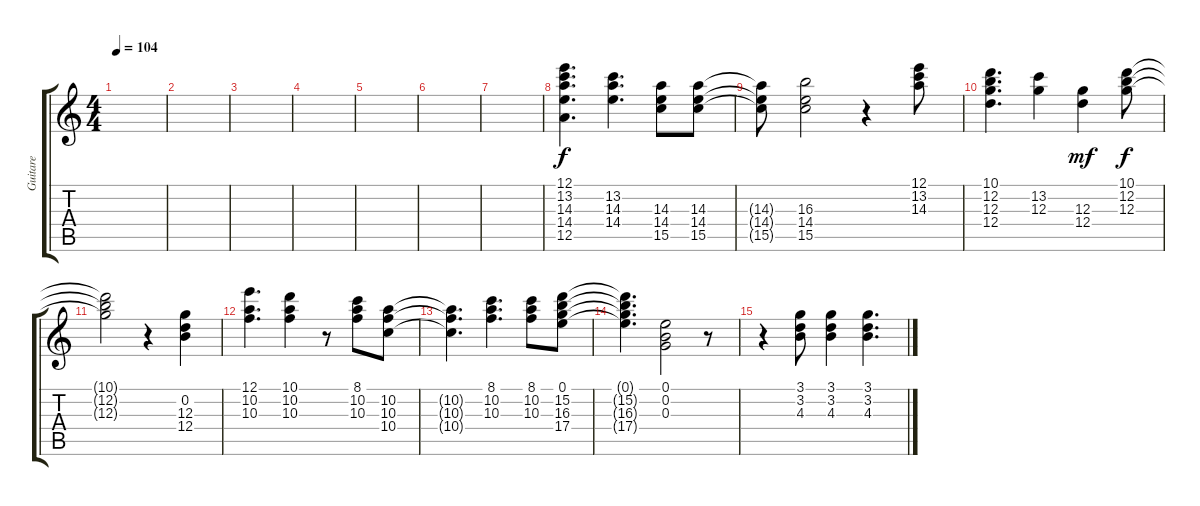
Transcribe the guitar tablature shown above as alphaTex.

\track ("Guitare" "Guitare") {instrument overdrivenguitar}
\staff {score tabs}
\tuning (E4 B3 G3 D3 A2 E2) {hide}
\ts (4 4)
\tempo 104
\clef g2
\ks c
|
|
|
|
|
|
|
(12.1 13.2 14.3 14.4 12.5).4{d} (13.2 14.3 14.4).4{d} (14.3 14.4 15.5).8 (14.3 14.4 15.5).8 |
(14.3{t} 14.4{t} 15.5{t}).8 (16.3 14.4 15.5).2 r.4 (12.1 13.2 14.3).8 |
(10.1 12.2 12.3 12.4).4{d} (13.2 12.3).4 (12.3 12.4).4{dy mf} (10.1 12.2 12.3).8{dy f} |
(10.1{t} 12.2{t} 12.3{t}).2 r.4 (0.2 12.3 12.4).4 |
(12.1 10.2 10.3).4{d} (10.1 10.2 10.3).4 r.8 (8.1 10.2 10.3).8 (10.2 10.3 10.4).8 |
(10.2{t} 10.3{t} 10.4{t}).4{d} (8.1 10.2 10.3).4{d} (8.1 10.2 10.3).8 (0.1 15.2 16.3 17.4).8 |
(0.1{t} 15.2{t} 16.3{t} 17.4{t}).4{d} (0.1 0.2 0.3).2 r.8 |
r.4 (3.1 3.2 4.3).8 (3.1 3.2 4.3).4 (3.1 3.2 4.3).4{d}
